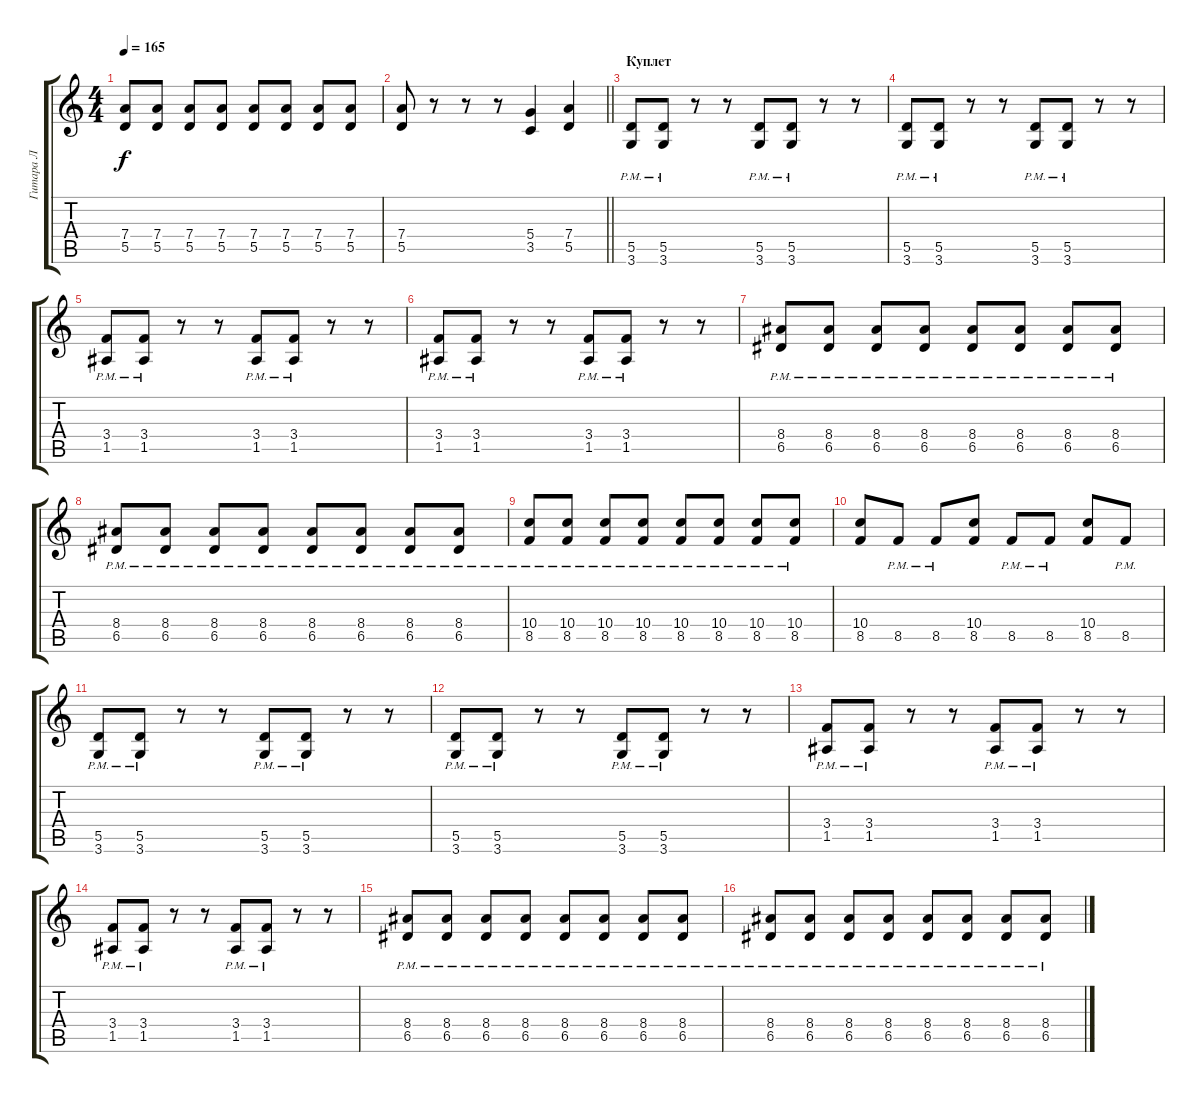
\track ("Гитара Л" "Гитара Л") {instrument distortionguitar}
\staff {score tabs}
\tuning (E4 B3 G3 D3 A2 E2) {hide}
\ts (4 4)
\tempo 165
\clef g2
\ks c
(7.4 5.5).8{dy f} (7.4 5.5).8 (7.4 5.5).8 (7.4 5.5).8 (7.4 5.5).8 (7.4 5.5).8 (7.4 5.5).8 (7.4 5.5).8 |
\barLineRight lightlight
(7.4 5.5).8 r.8 r.8 r.8 (5.4 3.5).4 (7.4 5.5).4 |
\section ("" "Куплет")
(5.5{pm} 3.6{pm}).8 (5.5{pm} 3.6{pm}).8 r.8 r.8 (5.5{pm} 3.6{pm}).8 (5.5{pm} 3.6{pm}).8 r.8 r.8 |
(5.5{pm} 3.6{pm}).8 (5.5{pm} 3.6{pm}).8 r.8 r.8 (5.5{pm} 3.6{pm}).8 (5.5{pm} 3.6{pm}).8 r.8 r.8 |
(3.4{pm} 1.5{pm}).8 (3.4{pm} 1.5{pm}).8 r.8 r.8 (3.4{pm} 1.5{pm}).8 (3.4{pm} 1.5{pm}).8 r.8 r.8 |
(3.4{pm} 1.5{pm}).8 (3.4{pm} 1.5{pm}).8 r.8 r.8 (3.4{pm} 1.5{pm}).8 (3.4{pm} 1.5{pm}).8 r.8 r.8 |
(8.4{pm} 6.5{pm}).8 (8.4{pm} 6.5{pm}).8 (8.4{pm} 6.5{pm}).8 (8.4{pm} 6.5{pm}).8 (8.4{pm} 6.5{pm}).8 (8.4{pm} 6.5{pm}).8 (8.4{pm} 6.5{pm}).8 (8.4{pm} 6.5{pm}).8 |
(8.4{pm} 6.5{pm}).8 (8.4{pm} 6.5{pm}).8 (8.4{pm} 6.5{pm}).8 (8.4{pm} 6.5{pm}).8 (8.4{pm} 6.5{pm}).8 (8.4{pm} 6.5{pm}).8 (8.4{pm} 6.5{pm}).8 (8.4{pm} 6.5{pm}).8 |
(10.4{pm} 8.5{pm}).8 (10.4{pm} 8.5{pm}).8 (10.4{pm} 8.5{pm}).8 (10.4{pm} 8.5{pm}).8 (10.4{pm} 8.5{pm}).8 (10.4{pm} 8.5{pm}).8 (10.4{pm} 8.5{pm}).8 (10.4{pm} 8.5{pm}).8 |
(10.4 8.5).8 8.5{pm}.8 8.5{pm}.8 (10.4 8.5).8 8.5{pm}.8 8.5{pm}.8 (10.4 8.5).8 8.5{pm}.8 |
(5.5{pm} 3.6{pm}).8 (5.5{pm} 3.6{pm}).8 r.8 r.8 (5.5{pm} 3.6{pm}).8 (5.5{pm} 3.6{pm}).8 r.8 r.8 |
(5.5{pm} 3.6{pm}).8 (5.5{pm} 3.6{pm}).8 r.8 r.8 (5.5{pm} 3.6{pm}).8 (5.5{pm} 3.6{pm}).8 r.8 r.8 |
(3.4{pm} 1.5{pm}).8 (3.4{pm} 1.5{pm}).8 r.8 r.8 (3.4{pm} 1.5{pm}).8 (3.4{pm} 1.5{pm}).8 r.8 r.8 |
(3.4{pm} 1.5{pm}).8 (3.4{pm} 1.5{pm}).8 r.8 r.8 (3.4{pm} 1.5{pm}).8 (3.4{pm} 1.5{pm}).8 r.8 r.8 |
(8.4{pm} 6.5{pm}).8 (8.4{pm} 6.5{pm}).8 (8.4{pm} 6.5{pm}).8 (8.4{pm} 6.5{pm}).8 (8.4{pm} 6.5{pm}).8 (8.4{pm} 6.5{pm}).8 (8.4{pm} 6.5{pm}).8 (8.4{pm} 6.5{pm}).8 |
(8.4{pm} 6.5{pm}).8 (8.4{pm} 6.5{pm}).8 (8.4{pm} 6.5{pm}).8 (8.4{pm} 6.5{pm}).8 (8.4{pm} 6.5{pm}).8 (8.4{pm} 6.5{pm}).8 (8.4{pm} 6.5{pm}).8 (8.4{pm} 6.5{pm}).8
